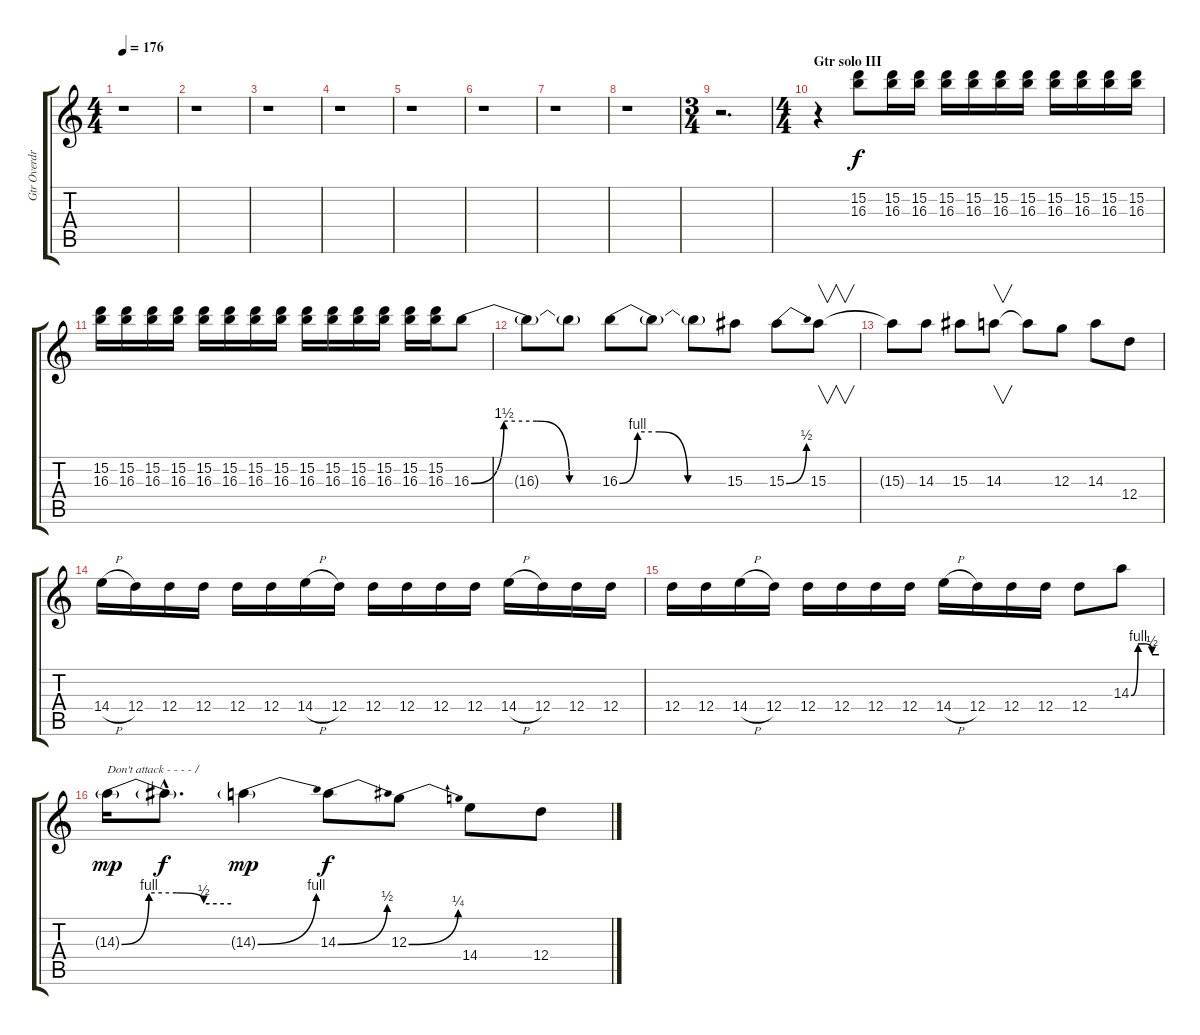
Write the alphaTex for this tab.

\track ("Gtr Overdrive" "Gtr Overdr") {instrument overdrivenguitar}
\staff {score tabs}
\tuning (E4 B3 G3 D3 A2 E2) {hide}
\ts (4 4)
\tempo 176
\clef g2
\ks c
r.1{dy f} |
r.1 |
r.1 |
r.1 |
r.1 |
r.1 |
r.1 |
r.1 |
\ts (3 4)
r.2{d} |
\ts (4 4)
\section ("" "Gtr solo III")
r.4 (15.2 16.3).8 (15.2 16.3).16 (15.2 16.3).16 (15.2 16.3).16 (15.2 16.3).16 (15.2 16.3).16 (15.2 16.3).16 (15.2 16.3).16 (15.2 16.3).16 (15.2 16.3).16 (15.2 16.3).16 |
(15.2 16.3).16 (15.2 16.3).16 (15.2 16.3).16 (15.2 16.3).16 (15.2 16.3).16 (15.2 16.3).16 (15.2 16.3).16 (15.2 16.3).16 (15.2 16.3).16 (15.2 16.3).16 (15.2 16.3).16 (15.2 16.3).16 (15.2 16.3).16 (15.2 16.3).16 16.3{be (custom 0 0 15 6 30 6 45 0 60 0)}.8 |
16.3{t}.8 16.3{t}.8 16.3{be (custom 0 0 10 4 22 4 38 0 60 0)}.8 16.3{t}.8 16.3{t}.8 15.3.8 15.3{be (bend 0 0 60 2)}.8 15.3.8{v} |
15.3{t}.8 14.3.8 15.3.8 14.3.8{v} 14.3{t}.8 12.3.8 14.3.8 12.4.8 |
14.4{h}.16 12.4.16 12.4.16 12.4.16 12.4.16 12.4.16 14.4{h}.16 12.4.16 12.4.16 12.4.16 12.4.16 12.4.16 14.4{h}.16 12.4.16 12.4.16 12.4.16 |
12.4.16 12.4.16 14.4{h}.16 12.4.16 12.4.16 12.4.16 12.4.16 12.4.16 14.4{h}.16 12.4.16 12.4.16 12.4.16 12.4.8 14.3{be (custom 0 0 15 4 30 4 45 2 60 2)}.8 |
14.3{be (custom 0 0 15 4 30 4 45 2 60 2) g}.16{txt "Don't attack - - - - /" dy mp} 14.3{hac t}.8{d dy f} 14.3{be (bend 0 0 60 4) g}.4{dy mp} 14.3{be (bend 0 0 60 2)}.8{dy f} 12.3{be (bend 0 0 60 1)}.8 14.4.8 12.4.8
